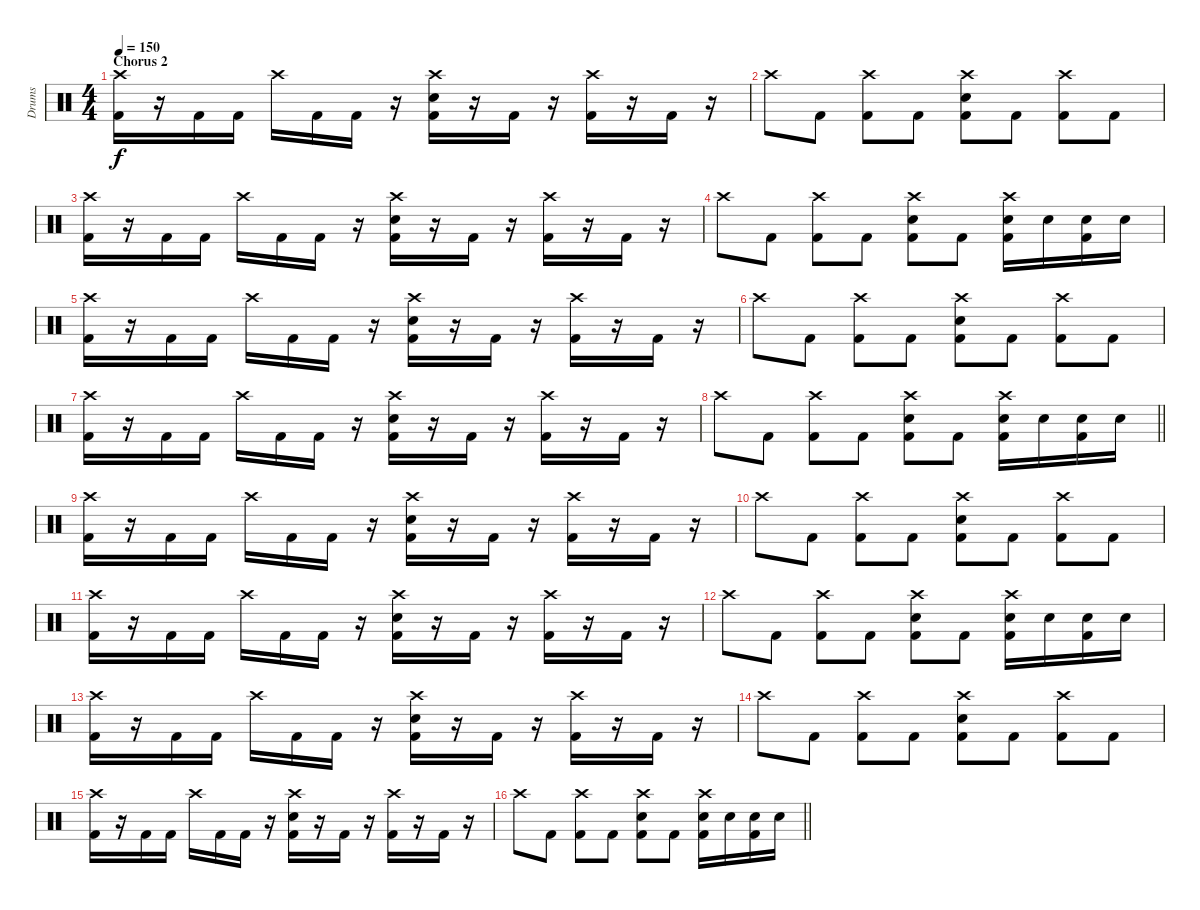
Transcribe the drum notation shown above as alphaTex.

\track ("Drums" "Drums") {instrument percussion}
\staff {score}
\articulation defaults
\ts (4 4)
\section ("" "Chorus 2")
\tempo 150
\clef neutral
\ks c
("Crash high (hit)" "Kick (hit) 2").16{dy f} r.16 "Kick (hit) 2".16 "Kick (hit) 2".16 "Crash high (hit)".16 "Kick (hit) 2".16 "Kick (hit) 2".16 r.16 ("Crash high (hit)" "Snare (hit) 2" "Kick (hit) 2").16 r.16 "Kick (hit) 2".16 r.16 ("Crash high (hit)" "Kick (hit) 2").16 r.16 "Kick (hit) 2".16 r.16 |
"Crash high (hit)".8 "Kick (hit) 2".8 ("Crash high (hit)" "Kick (hit) 2").8 "Kick (hit) 2".8 ("Crash high (hit)" "Snare (hit) 2" "Kick (hit) 2").8 "Kick (hit) 2".8 ("Crash high (hit)" "Kick (hit) 2").8 "Kick (hit) 2".8 |
("Crash high (hit)" "Kick (hit) 2").16 r.16 "Kick (hit) 2".16 "Kick (hit) 2".16 "Crash high (hit)".16 "Kick (hit) 2".16 "Kick (hit) 2".16 r.16 ("Crash high (hit)" "Snare (hit) 2" "Kick (hit) 2").16 r.16 "Kick (hit) 2".16 r.16 ("Crash high (hit)" "Kick (hit) 2").16 r.16 "Kick (hit) 2".16 r.16 |
"Crash high (hit)".8 "Kick (hit) 2".8 ("Crash high (hit)" "Kick (hit) 2").8 "Kick (hit) 2".8 ("Crash high (hit)" "Snare (hit) 2" "Kick (hit) 2").8 "Kick (hit) 2".8 ("Crash high (hit)" "Snare (hit) 2" "Kick (hit) 2").16 "Snare (hit) 2".16 ("Snare (hit) 2" "Kick (hit) 2").16 "Snare (hit) 2".16 |
("Crash high (hit)" "Kick (hit) 2").16 r.16 "Kick (hit) 2".16 "Kick (hit) 2".16 "Crash high (hit)".16 "Kick (hit) 2".16 "Kick (hit) 2".16 r.16 ("Crash high (hit)" "Snare (hit) 2" "Kick (hit) 2").16 r.16 "Kick (hit) 2".16 r.16 ("Crash high (hit)" "Kick (hit) 2").16 r.16 "Kick (hit) 2".16 r.16 |
"Crash high (hit)".8 "Kick (hit) 2".8 ("Crash high (hit)" "Kick (hit) 2").8 "Kick (hit) 2".8 ("Crash high (hit)" "Snare (hit) 2" "Kick (hit) 2").8 "Kick (hit) 2".8 ("Crash high (hit)" "Kick (hit) 2").8 "Kick (hit) 2".8 |
("Crash high (hit)" "Kick (hit) 2").16 r.16 "Kick (hit) 2".16 "Kick (hit) 2".16 "Crash high (hit)".16 "Kick (hit) 2".16 "Kick (hit) 2".16 r.16 ("Crash high (hit)" "Snare (hit) 2" "Kick (hit) 2").16 r.16 "Kick (hit) 2".16 r.16 ("Crash high (hit)" "Kick (hit) 2").16 r.16 "Kick (hit) 2".16 r.16 |
\barLineRight lightlight "Crash high (hit)".8 "Kick (hit) 2".8
("Crash high (hit)" "Kick (hit) 2").8 "Kick (hit) 2".8 ("Crash high (hit)" "Snare (hit) 2" "Kick (hit) 2").8 "Kick (hit) 2".8 ("Crash high (hit)" "Snare (hit) 2" "Kick (hit) 2").16 "Snare (hit) 2".16 ("Snare (hit) 2" "Kick (hit) 2").16 "Snare (hit) 2".16 |
("Crash high (hit)" "Kick (hit) 2").16 r.16 "Kick (hit) 2".16 "Kick (hit) 2".16 "Crash high (hit)".16 "Kick (hit) 2".16 "Kick (hit) 2".16 r.16 ("Crash high (hit)" "Snare (hit) 2" "Kick (hit) 2").16 r.16 "Kick (hit) 2".16 r.16 ("Crash high (hit)" "Kick (hit) 2").16 r.16 "Kick (hit) 2".16 r.16 |
"Crash high (hit)".8 "Kick (hit) 2".8 ("Crash high (hit)" "Kick (hit) 2").8 "Kick (hit) 2".8 ("Crash high (hit)" "Snare (hit) 2" "Kick (hit) 2").8 "Kick (hit) 2".8 ("Crash high (hit)" "Kick (hit) 2").8 "Kick (hit) 2".8 |
("Crash high (hit)" "Kick (hit) 2").16 r.16 "Kick (hit) 2".16 "Kick (hit) 2".16 "Crash high (hit)".16 "Kick (hit) 2".16 "Kick (hit) 2".16 r.16 ("Crash high (hit)" "Snare (hit) 2" "Kick (hit) 2").16 r.16 "Kick (hit) 2".16 r.16 ("Crash high (hit)" "Kick (hit) 2").16 r.16 "Kick (hit) 2".16 r.16 |
"Crash high (hit)".8 "Kick (hit) 2".8 ("Crash high (hit)" "Kick (hit) 2").8 "Kick (hit) 2".8 ("Crash high (hit)" "Snare (hit) 2" "Kick (hit) 2").8 "Kick (hit) 2".8 ("Crash high (hit)" "Snare (hit) 2" "Kick (hit) 2").16 "Snare (hit) 2".16 ("Snare (hit) 2" "Kick (hit) 2").16 "Snare (hit) 2".16 |
("Crash high (hit)" "Kick (hit) 2").16 r.16 "Kick (hit) 2".16 "Kick (hit) 2".16 "Crash high (hit)".16 "Kick (hit) 2".16 "Kick (hit) 2".16 r.16 ("Crash high (hit)" "Snare (hit) 2" "Kick (hit) 2").16 r.16 "Kick (hit) 2".16 r.16 ("Crash high (hit)" "Kick (hit) 2").16 r.16 "Kick (hit) 2".16 r.16 |
"Crash high (hit)".8 "Kick (hit) 2".8 ("Crash high (hit)" "Kick (hit) 2").8 "Kick (hit) 2".8 ("Crash high (hit)" "Snare (hit) 2" "Kick (hit) 2").8 "Kick (hit) 2".8 ("Crash high (hit)" "Kick (hit) 2").8 "Kick (hit) 2".8 |
("Crash high (hit)" "Kick (hit) 2").16 r.16 "Kick (hit) 2".16 "Kick (hit) 2".16 "Crash high (hit)".16 "Kick (hit) 2".16 "Kick (hit) 2".16 r.16 ("Crash high (hit)" "Snare (hit) 2" "Kick (hit) 2").16 r.16 "Kick (hit) 2".16 r.16 ("Crash high (hit)" "Kick (hit) 2").16 r.16 "Kick (hit) 2".16 r.16 |
\barLineRight lightlight "Crash high (hit)".8 "Kick (hit) 2".8
("Crash high (hit)" "Kick (hit) 2").8 "Kick (hit) 2".8 ("Crash high (hit)" "Snare (hit) 2" "Kick (hit) 2").8 "Kick (hit) 2".8 ("Crash high (hit)" "Snare (hit) 2" "Kick (hit) 2").16 "Snare (hit) 2".16 ("Snare (hit) 2" "Kick (hit) 2").16 "Snare (hit) 2".16
